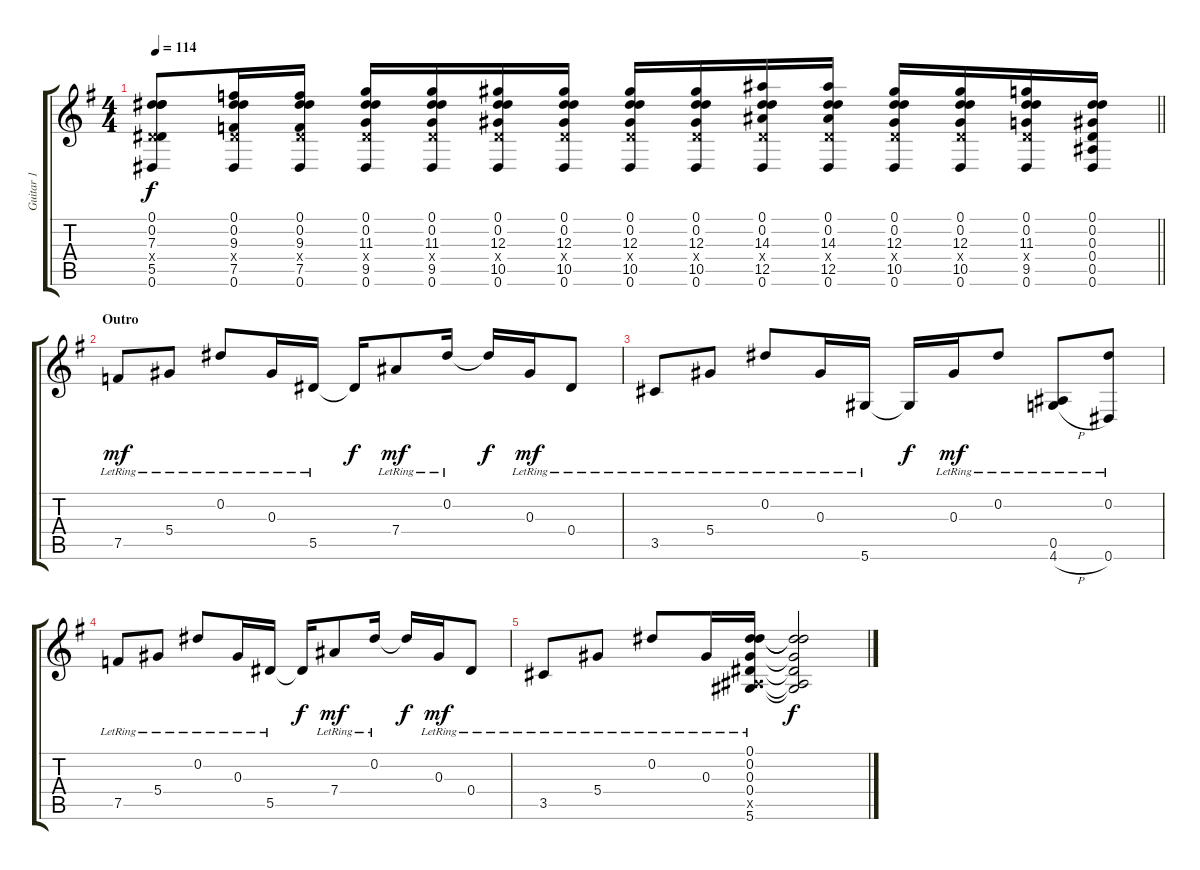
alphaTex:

\track ("Guitar 1" "Guitar 1") {instrument acousticguitarsteel}
\staff {score tabs}
\tuning (Eb4 Eb4 Ab3 Eb3 Bb2 Eb2) {hide}
\ts (4 4)
\tempo 114
\clef g2
\barLineRight lightlight
\ks g
(0.1 0.2 7.3 0.4{x} 5.5 0.6).8{dy f} (0.1 0.2 9.3 0.4{x} 7.5 0.6).16 (0.1 0.2 9.3 0.4{x} 7.5 0.6).16 (0.1 0.2 11.3 0.4{x} 9.5 0.6).16 (0.1 0.2 11.3 0.4{x} 9.5 0.6).16 (0.1 0.2 12.3 0.4{x} 10.5 0.6).16 (0.1 0.2 12.3 0.4{x} 10.5 0.6).16 (0.1 0.2 12.3 0.4{x} 10.5 0.6).16 (0.1 0.2 12.3 0.4{x} 10.5 0.6).16 (0.1 0.2 14.3 0.4{x} 12.5 0.6).16 (0.1 0.2 14.3 0.4{x} 12.5 0.6).16 (0.1 0.2 12.3 0.4{x} 10.5 0.6).16 (0.1 0.2 12.3 0.4{x} 10.5 0.6).16 (0.1 0.2 11.3 0.4{x} 9.5 0.6).16 (0.1 0.2 0.3 0.4 0.5 0.6).16 |
\section ("" "Outro")
7.5{lr}.8{dy mf} 5.4{lr}.8 0.2{lr}.8 0.3{lr}.16 5.5{lr}.16 5.5{t}.16{dy f} 7.4{lr}.8{dy mf} 0.2{lr}.16 0.2{t}.16{dy f} 0.3{lr}.16{dy mf} 0.4{lr}.8 |
3.5{lr}.8 5.4{lr}.8 0.2{lr}.8 0.3{lr}.16 5.6{lr}.16 5.6{t}.16{dy f} 0.3{lr}.16{dy mf} 0.2{lr}.8 (0.5{lr} 4.6{h lr}).8 (0.2{lr} 0.6{lr}).8 |
7.5{lr}.8 5.4{lr}.8 0.2{lr}.8 0.3{lr}.16 5.5{lr}.16 5.5{t}.16{dy f} 7.4{lr}.8{dy mf} 0.2{lr}.16 0.2{t}.16{dy f} 0.3{lr}.16{dy mf} 0.4{lr}.8 |
3.5{lr}.8 5.4{lr}.8 0.2{lr}.8 0.3{lr}.16 (0.1{lr} 0.2{lr} 0.3{lr} 0.4{lr} 0.5{x} 5.6{lr}).16 (0.1{t} 0.2{t} 0.3{t} 0.4{t} 0.5{t} 5.6{t}).2{dy f}
